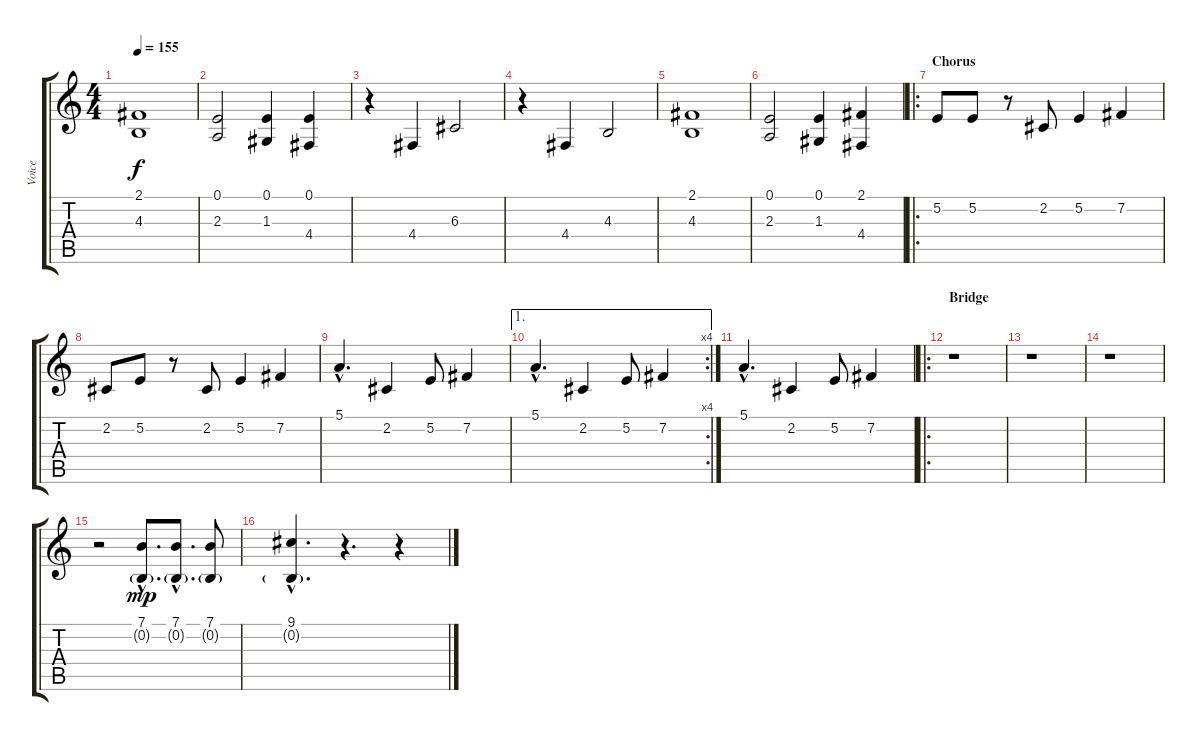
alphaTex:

\track ("Voice" "Voice") {instrument lead5charang}
\staff {score tabs}
\tuning (E4 B3 G3 D3 A2 E2) {hide}
\ts (4 4)
\tempo 155
\clef g2
\ks c
(2.1 4.3).1{dy f} |
(0.1 2.3).2 (0.1 1.3).4 (0.1 4.4).4 |
r.4 4.4.4 6.3.2 |
r.4 4.4.4 4.3.2 |
(2.1 4.3).1 |
(0.1 2.3).2 (0.1 1.3).4 (2.1 4.4).4 |
\ro
\section ("" "Chorus")
5.2.8 5.2.8 r.8 2.2.8 5.2.4 7.2.4 |
2.2.8 5.2.8 r.8 2.2.8 5.2.4 7.2.4 |
5.1{hac}.4{d} 2.2.4 5.2.8 7.2.4 |
\ae 1
\rc 4
5.1{hac}.4{d} 2.2.4 5.2.8 7.2.4 |
5.1{hac}.4{d} 2.2.4 5.2.8 7.2.4 |
\ro
\section ("" "Bridge")
r.1 |
r.1 |
r.1 |
r.2 (7.1{hac} 0.2{g hac}).8{d dy mp} (7.1{hac} 0.2{g hac}).8{d} (7.1 0.2{g}).8 |
(9.1{hac} 0.2{g hac}).4{d} r.4{d} r.4
